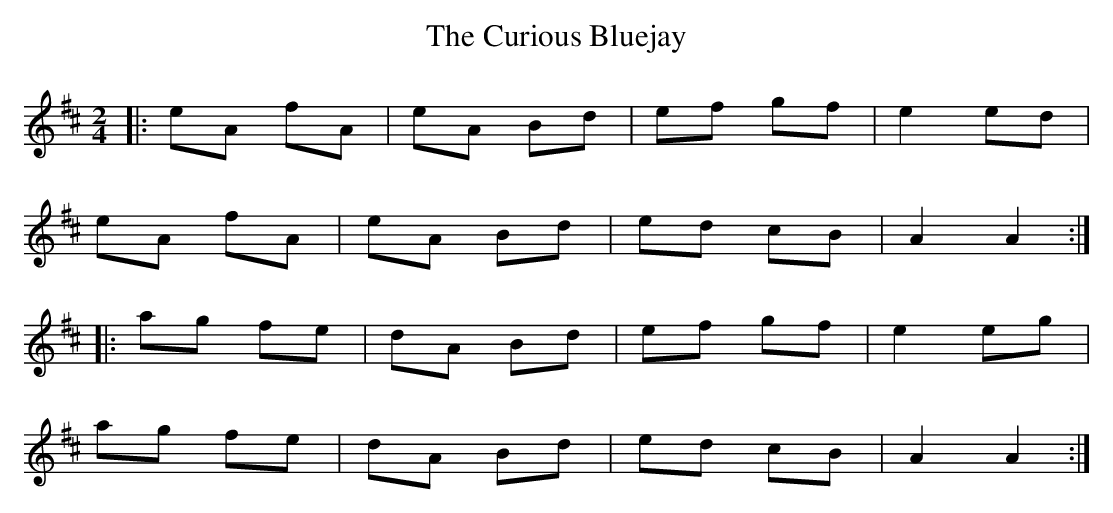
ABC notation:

X:1
T: The Curious Bluejay
M: 2/4
L: 1/8
K: Amix
|: eA fA | eA Bd | ef gf | e2 ed |
eA fA | eA Bd | ed cB | A2 A2 :|
|: ag fe | dA Bd | ef gf | e2 eg |
ag fe | dA Bd | ed cB | A2 A2 :|
